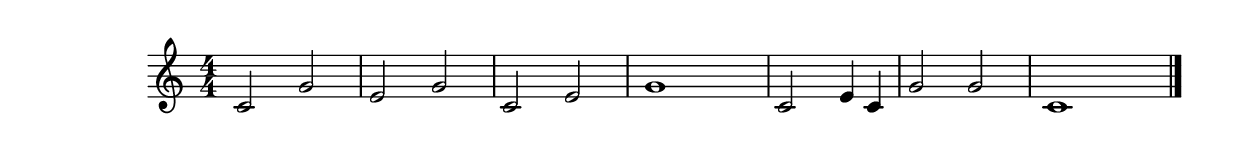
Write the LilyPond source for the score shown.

\version "2.20.0"
\header {
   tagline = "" % removed
 }
\score {
 {
  \relative c'{\numericTimeSignature c2 g' e g c, e g1 c,2 e4 c g'2 g c,1 \bar "|."}
}
\layout {
  \context {
      \Score 
      proportionalNotationDuration =  #(ly:make-moment 1/5)
 }
 }
\midi {\tempo 4 = 60}
}
